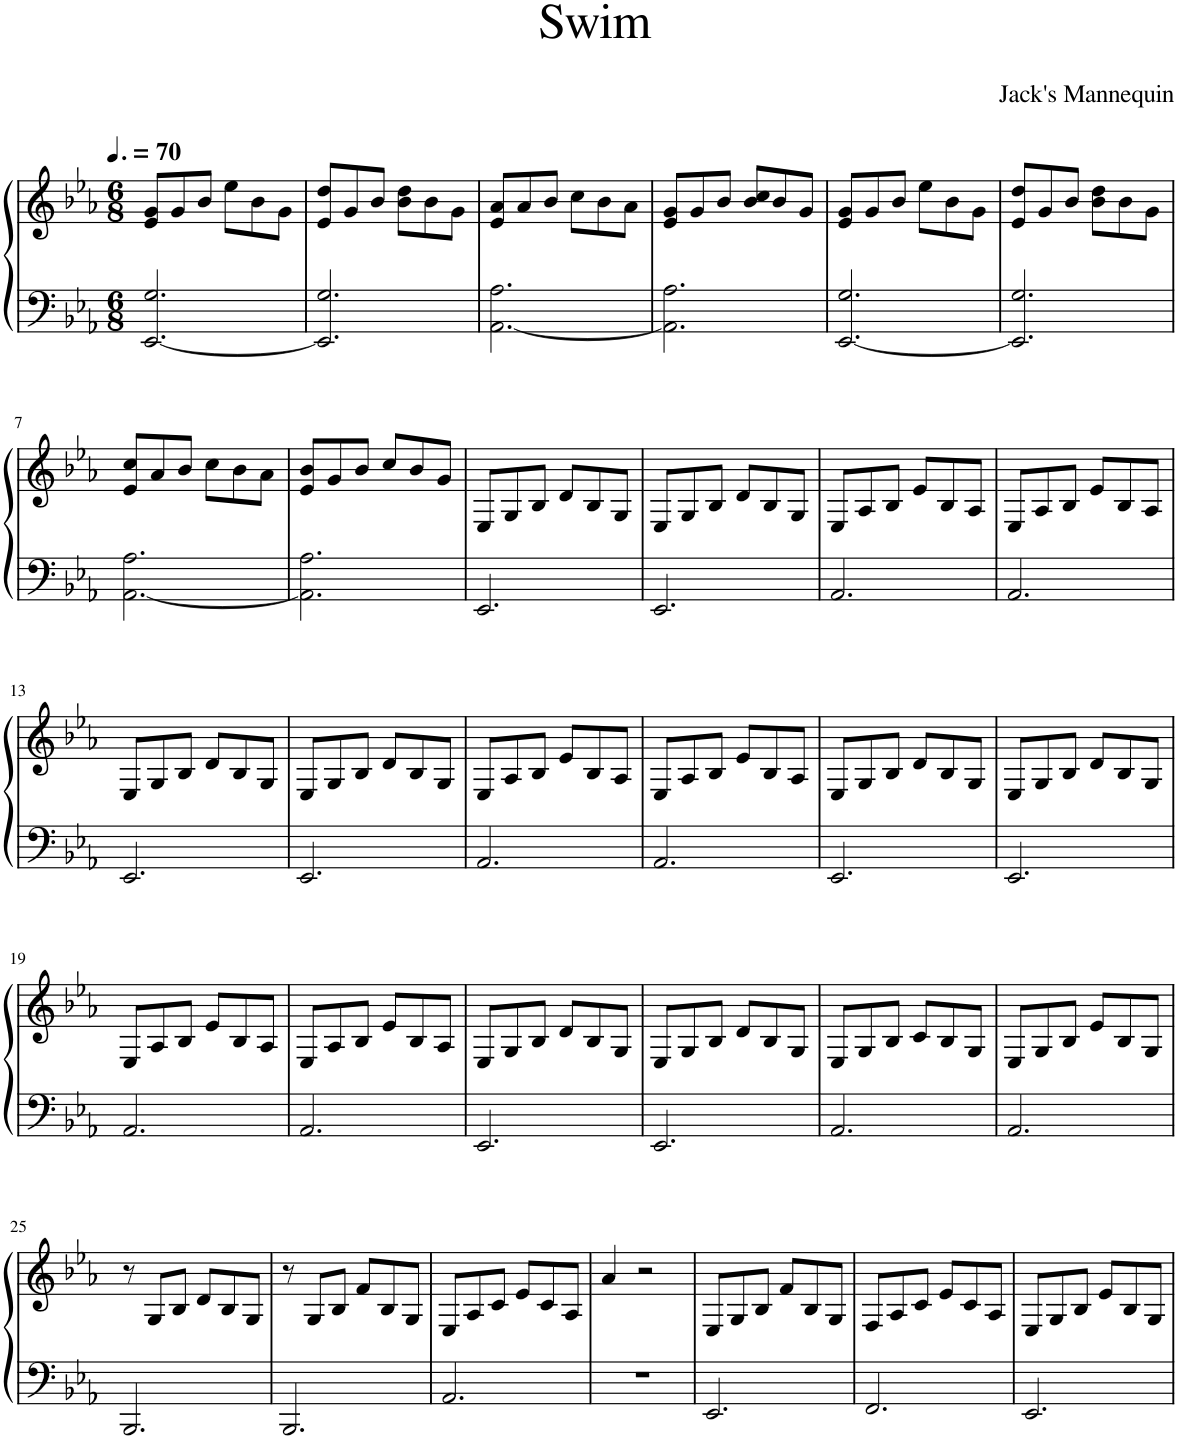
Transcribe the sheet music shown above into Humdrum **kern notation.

**kern	**kern
*part1	*part1
*staff2	*staff1
*I"Piano	*
*I'Pno.	*
*clefF4	*clefG2
*k[b-e-a-]	*k[b-e-a-]
*M6/8	*M6/8
*MM105	*MM105
=1	=1
[2.EE-/ 2.G/	8e-/ 8g/L
.	8g/
.	8b-/J
.	8ee-\L
.	8b-\
.	8g\J
=2	=2
2.EE-/] 2.G/	8e-/ 8dd/L
.	8g/
.	8b-/J
.	8b-\ 8dd\L
.	8b-\
.	8g\J
=3	=3
[2.AA-\ 2.A-\	8e-/ 8a-/L
.	8a-/
.	8b-/J
.	8cc\L
.	8b-\
.	8a-\J
=4	=4
2.AA-\] 2.A-\	8e-/ 8g/L
.	8g/
.	8b-/J
.	8b-/ 8cc/L
.	8b-/
.	8g/J
=5	=5
[2.EE-/ 2.G/	8e-/ 8g/L
.	8g/
.	8b-/J
.	8ee-\L
.	8b-\
.	8g\J
=6	=6
2.EE-/] 2.G/	8e-/ 8dd/L
.	8g/
.	8b-/J
.	8b-\ 8dd\L
.	8b-\
.	8g\J
!!LO:LB:g=z
=7	=7
[2.AA-\ 2.A-\	8e-/ 8cc/L
.	8a-/
.	8b-/J
.	8cc\L
.	8b-\
.	8a-\J
=8	=8
2.AA-\] 2.A-\	8e-/ 8b-/L
.	8g/
.	8b-/J
.	8cc/L
.	8b-/
.	8g/J
=9	=9
2.EE-/	8E-/L
.	8G/
.	8B-/J
.	8d/L
.	8B-/
.	8G/J
=10	=10
2.EE-/	8E-/L
.	8G/
.	8B-/J
.	8d/L
.	8B-/
.	8G/J
=11	=11
2.AA-/	8E-/L
.	8A-/
.	8B-/J
.	8e-/L
.	8B-/
.	8A-/J
=12	=12
2.AA-/	8E-/L
.	8A-/
.	8B-/J
.	8e-/L
.	8B-/
.	8A-/J
!!LO:LB:g=z
=13	=13
2.EE-/	8E-/L
.	8G/
.	8B-/J
.	8d/L
.	8B-/
.	8G/J
=14	=14
2.EE-/	8E-/L
.	8G/
.	8B-/J
.	8d/L
.	8B-/
.	8G/J
=15	=15
2.AA-/	8E-/L
.	8A-/
.	8B-/J
.	8e-/L
.	8B-/
.	8A-/J
=16	=16
2.AA-/	8E-/L
.	8A-/
.	8B-/J
.	8e-/L
.	8B-/
.	8A-/J
=17	=17
2.EE-/	8E-/L
.	8G/
.	8B-/J
.	8d/L
.	8B-/
.	8G/J
=18	=18
2.EE-/	8E-/L
.	8G/
.	8B-/J
.	8d/L
.	8B-/
.	8G/J
!!LO:LB:g=z
=19	=19
2.AA-/	8E-/L
.	8A-/
.	8B-/J
.	8e-/L
.	8B-/
.	8A-/J
=20	=20
2.AA-/	8E-/L
.	8A-/
.	8B-/J
.	8e-/L
.	8B-/
.	8A-/J
=21	=21
2.EE-/	8E-/L
.	8G/
.	8B-/J
.	8d/L
.	8B-/
.	8G/J
=22	=22
2.EE-/	8E-/L
.	8G/
.	8B-/J
.	8d/L
.	8B-/
.	8G/J
=23	=23
2.AA-/	8E-/L
.	8G/
.	8B-/J
.	8c/L
.	8B-/
.	8G/J
=24	=24
2.AA-/	8E-/L
.	8G/
.	8B-/J
.	8e-/L
.	8B-/
.	8G/J
!!LO:LB:g=z
=25	=25
2.BBB-/	8r
.	8G/L
.	8B-/J
.	8d/L
.	8B-/
.	8G/J
=26	=26
2.BBB-/	8r
.	8G/L
.	8B-/J
.	8f/L
.	8B-/
.	8G/J
=27	=27
2.AA-/	8E-/L
.	8A-/
.	8c/J
.	8e-/L
.	8c/
.	8A-/J
=28	=28
2.r	4a-/
.	2r
=29	=29
2.EE-/	8E-/L
.	8G/
.	8B-/J
.	8f/L
.	8B-/
.	8G/J
=30	=30
2.FF/	8F/L
.	8A-/
.	8c/J
.	8e-/L
.	8c/
.	8A-/J
=31	=31
2.EE-/	8E-/L
.	8G/
.	8B-/J
.	8e-/L
.	8B-/
.	8G/J
=	=
*-	*-
